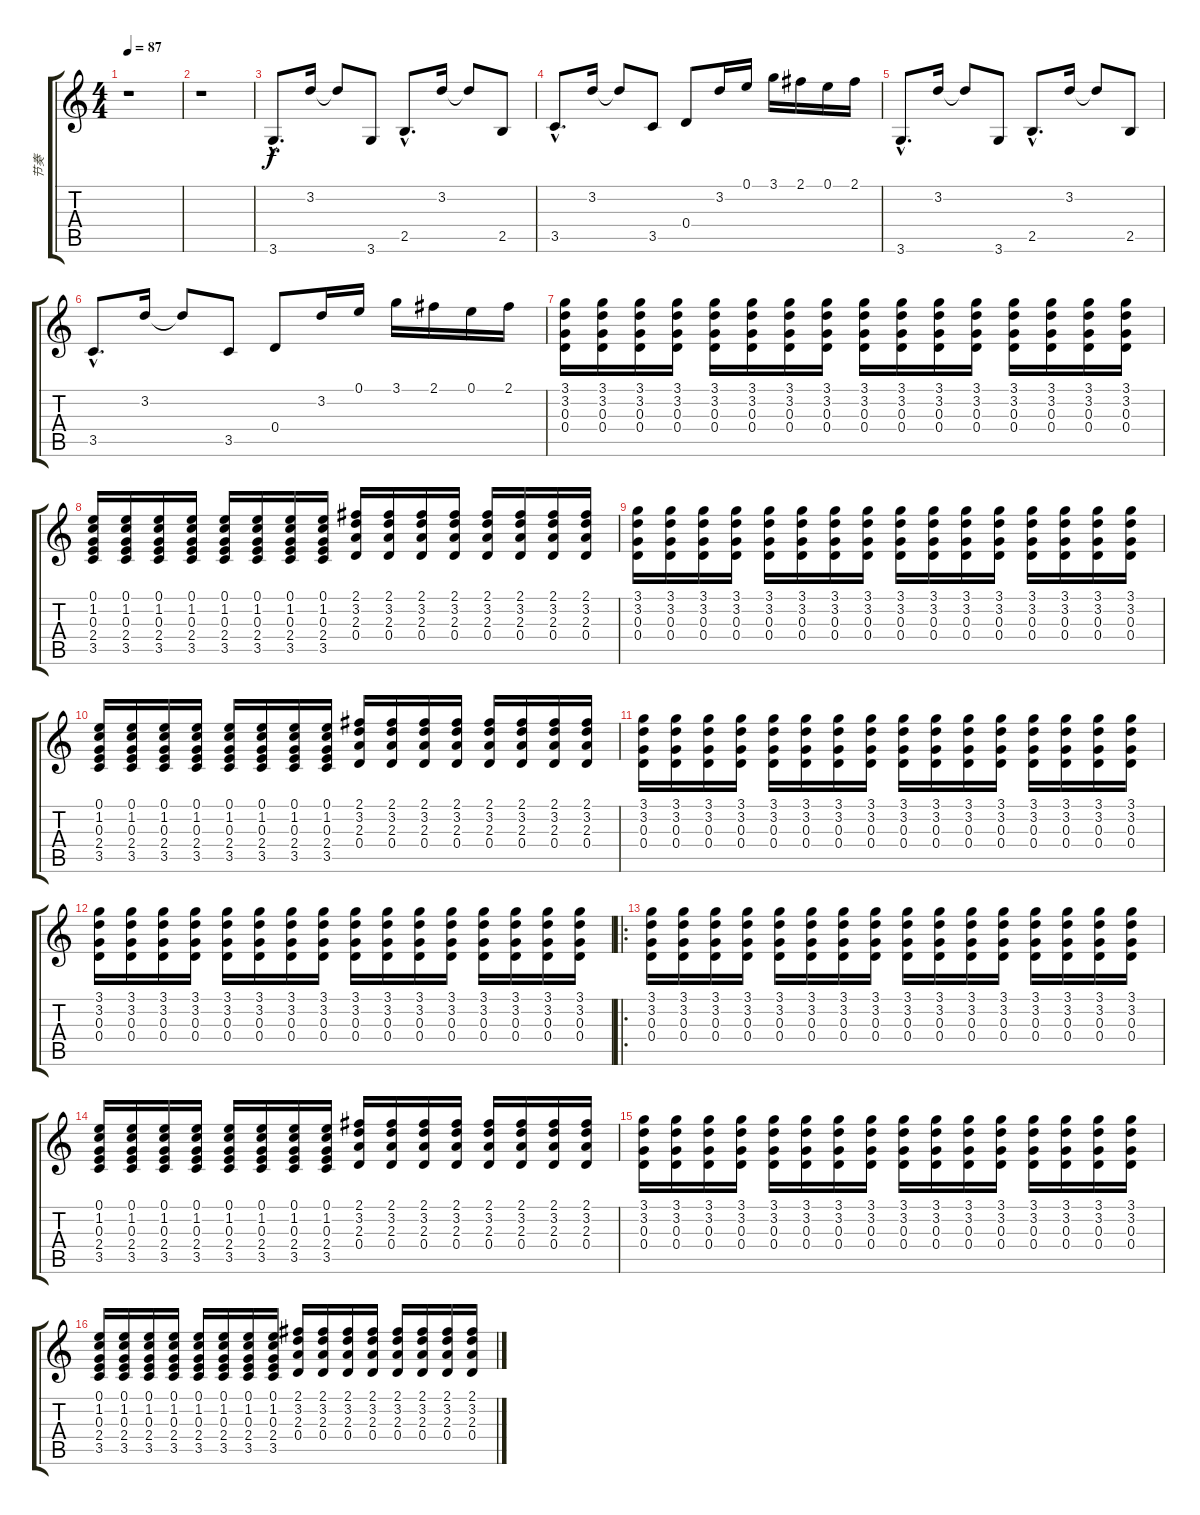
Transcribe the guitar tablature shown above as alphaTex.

\track ("节奏" "节奏") {instrument electricguitarclean}
\staff {score tabs}
\tuning (E4 B3 G3 D3 A2 E2) {hide}
\ts (4 4)
\tempo 87
\clef g2
\ks c
r.1{dy f instrument electricguitarclean} |
r.1 |
3.6{hac}.8{d} 3.2.16 3.2{t}.8 3.6.8 2.5{hac}.8{d} 3.2.16 3.2{t}.8 2.5.8 |
3.5{hac}.8{d} 3.2.16 3.2{t}.8 3.5.8 0.4.8 3.2.16 0.1.16 3.1.16 2.1.16 0.1.16 2.1.16 |
3.6{hac}.8{d} 3.2.16 3.2{t}.8 3.6.8 2.5{hac}.8{d} 3.2.16 3.2{t}.8 2.5.8 |
3.5{hac}.8{d} 3.2.16 3.2{t}.8 3.5.8 0.4.8 3.2.16 0.1.16 3.1.16 2.1.16 0.1.16 2.1.16 |
(3.1 3.2 0.3 0.4).16 (3.1 3.2 0.3 0.4).16 (3.1 3.2 0.3 0.4).16 (3.1 3.2 0.3 0.4).16 (3.1 3.2 0.3 0.4).16 (3.1 3.2 0.3 0.4).16 (3.1 3.2 0.3 0.4).16 (3.1 3.2 0.3 0.4).16 (3.1 3.2 0.3 0.4).16 (3.1 3.2 0.3 0.4).16 (3.1 3.2 0.3 0.4).16 (3.1 3.2 0.3 0.4).16 (3.1 3.2 0.3 0.4).16 (3.1 3.2 0.3 0.4).16 (3.1 3.2 0.3 0.4).16 (3.1 3.2 0.3 0.4).16 |
(0.1 1.2 0.3 2.4 3.5).16 (0.1 1.2 0.3 2.4 3.5).16 (0.1 1.2 0.3 2.4 3.5).16 (0.1 1.2 0.3 2.4 3.5).16 (0.1 1.2 0.3 2.4 3.5).16 (0.1 1.2 0.3 2.4 3.5).16 (0.1 1.2 0.3 2.4 3.5).16 (0.1 1.2 0.3 2.4 3.5).16 (2.1 3.2 2.3 0.4).16 (2.1 3.2 2.3 0.4).16 (2.1 3.2 2.3 0.4).16 (2.1 3.2 2.3 0.4).16 (2.1 3.2 2.3 0.4).16 (2.1 3.2 2.3 0.4).16 (2.1 3.2 2.3 0.4).16 (2.1 3.2 2.3 0.4).16 |
(3.1 3.2 0.3 0.4).16 (3.1 3.2 0.3 0.4).16 (3.1 3.2 0.3 0.4).16 (3.1 3.2 0.3 0.4).16 (3.1 3.2 0.3 0.4).16 (3.1 3.2 0.3 0.4).16 (3.1 3.2 0.3 0.4).16 (3.1 3.2 0.3 0.4).16 (3.1 3.2 0.3 0.4).16 (3.1 3.2 0.3 0.4).16 (3.1 3.2 0.3 0.4).16 (3.1 3.2 0.3 0.4).16 (3.1 3.2 0.3 0.4).16 (3.1 3.2 0.3 0.4).16 (3.1 3.2 0.3 0.4).16 (3.1 3.2 0.3 0.4).16 |
(0.1 1.2 0.3 2.4 3.5).16 (0.1 1.2 0.3 2.4 3.5).16 (0.1 1.2 0.3 2.4 3.5).16 (0.1 1.2 0.3 2.4 3.5).16 (0.1 1.2 0.3 2.4 3.5).16 (0.1 1.2 0.3 2.4 3.5).16 (0.1 1.2 0.3 2.4 3.5).16 (0.1 1.2 0.3 2.4 3.5).16 (2.1 3.2 2.3 0.4).16 (2.1 3.2 2.3 0.4).16 (2.1 3.2 2.3 0.4).16 (2.1 3.2 2.3 0.4).16 (2.1 3.2 2.3 0.4).16 (2.1 3.2 2.3 0.4).16 (2.1 3.2 2.3 0.4).16 (2.1 3.2 2.3 0.4).16 |
(3.1 3.2 0.3 0.4).16 (3.1 3.2 0.3 0.4).16 (3.1 3.2 0.3 0.4).16 (3.1 3.2 0.3 0.4).16 (3.1 3.2 0.3 0.4).16 (3.1 3.2 0.3 0.4).16 (3.1 3.2 0.3 0.4).16 (3.1 3.2 0.3 0.4).16 (3.1 3.2 0.3 0.4).16 (3.1 3.2 0.3 0.4).16 (3.1 3.2 0.3 0.4).16 (3.1 3.2 0.3 0.4).16 (3.1 3.2 0.3 0.4).16 (3.1 3.2 0.3 0.4).16 (3.1 3.2 0.3 0.4).16 (3.1 3.2 0.3 0.4).16 |
(3.1 3.2 0.3 0.4).16 (3.1 3.2 0.3 0.4).16 (3.1 3.2 0.3 0.4).16 (3.1 3.2 0.3 0.4).16 (3.1 3.2 0.3 0.4).16 (3.1 3.2 0.3 0.4).16 (3.1 3.2 0.3 0.4).16 (3.1 3.2 0.3 0.4).16 (3.1 3.2 0.3 0.4).16 (3.1 3.2 0.3 0.4).16 (3.1 3.2 0.3 0.4).16 (3.1 3.2 0.3 0.4).16 (3.1 3.2 0.3 0.4).16 (3.1 3.2 0.3 0.4).16 (3.1 3.2 0.3 0.4).16 (3.1 3.2 0.3 0.4).16 |
\ro
(3.1 3.2 0.3 0.4).16 (3.1 3.2 0.3 0.4).16 (3.1 3.2 0.3 0.4).16 (3.1 3.2 0.3 0.4).16 (3.1 3.2 0.3 0.4).16 (3.1 3.2 0.3 0.4).16 (3.1 3.2 0.3 0.4).16 (3.1 3.2 0.3 0.4).16 (3.1 3.2 0.3 0.4).16 (3.1 3.2 0.3 0.4).16 (3.1 3.2 0.3 0.4).16 (3.1 3.2 0.3 0.4).16 (3.1 3.2 0.3 0.4).16 (3.1 3.2 0.3 0.4).16 (3.1 3.2 0.3 0.4).16 (3.1 3.2 0.3 0.4).16 |
(0.1 1.2 0.3 2.4 3.5).16 (0.1 1.2 0.3 2.4 3.5).16 (0.1 1.2 0.3 2.4 3.5).16 (0.1 1.2 0.3 2.4 3.5).16 (0.1 1.2 0.3 2.4 3.5).16 (0.1 1.2 0.3 2.4 3.5).16 (0.1 1.2 0.3 2.4 3.5).16 (0.1 1.2 0.3 2.4 3.5).16 (2.1 3.2 2.3 0.4).16 (2.1 3.2 2.3 0.4).16 (2.1 3.2 2.3 0.4).16 (2.1 3.2 2.3 0.4).16 (2.1 3.2 2.3 0.4).16 (2.1 3.2 2.3 0.4).16 (2.1 3.2 2.3 0.4).16 (2.1 3.2 2.3 0.4).16 |
(3.1 3.2 0.3 0.4).16 (3.1 3.2 0.3 0.4).16 (3.1 3.2 0.3 0.4).16 (3.1 3.2 0.3 0.4).16 (3.1 3.2 0.3 0.4).16 (3.1 3.2 0.3 0.4).16 (3.1 3.2 0.3 0.4).16 (3.1 3.2 0.3 0.4).16 (3.1 3.2 0.3 0.4).16 (3.1 3.2 0.3 0.4).16 (3.1 3.2 0.3 0.4).16 (3.1 3.2 0.3 0.4).16 (3.1 3.2 0.3 0.4).16 (3.1 3.2 0.3 0.4).16 (3.1 3.2 0.3 0.4).16 (3.1 3.2 0.3 0.4).16 |
(0.1 1.2 0.3 2.4 3.5).16 (0.1 1.2 0.3 2.4 3.5).16 (0.1 1.2 0.3 2.4 3.5).16 (0.1 1.2 0.3 2.4 3.5).16 (0.1 1.2 0.3 2.4 3.5).16 (0.1 1.2 0.3 2.4 3.5).16 (0.1 1.2 0.3 2.4 3.5).16 (0.1 1.2 0.3 2.4 3.5).16 (2.1 3.2 2.3 0.4).16 (2.1 3.2 2.3 0.4).16 (2.1 3.2 2.3 0.4).16 (2.1 3.2 2.3 0.4).16 (2.1 3.2 2.3 0.4).16 (2.1 3.2 2.3 0.4).16 (2.1 3.2 2.3 0.4).16 (2.1 3.2 2.3 0.4).16
